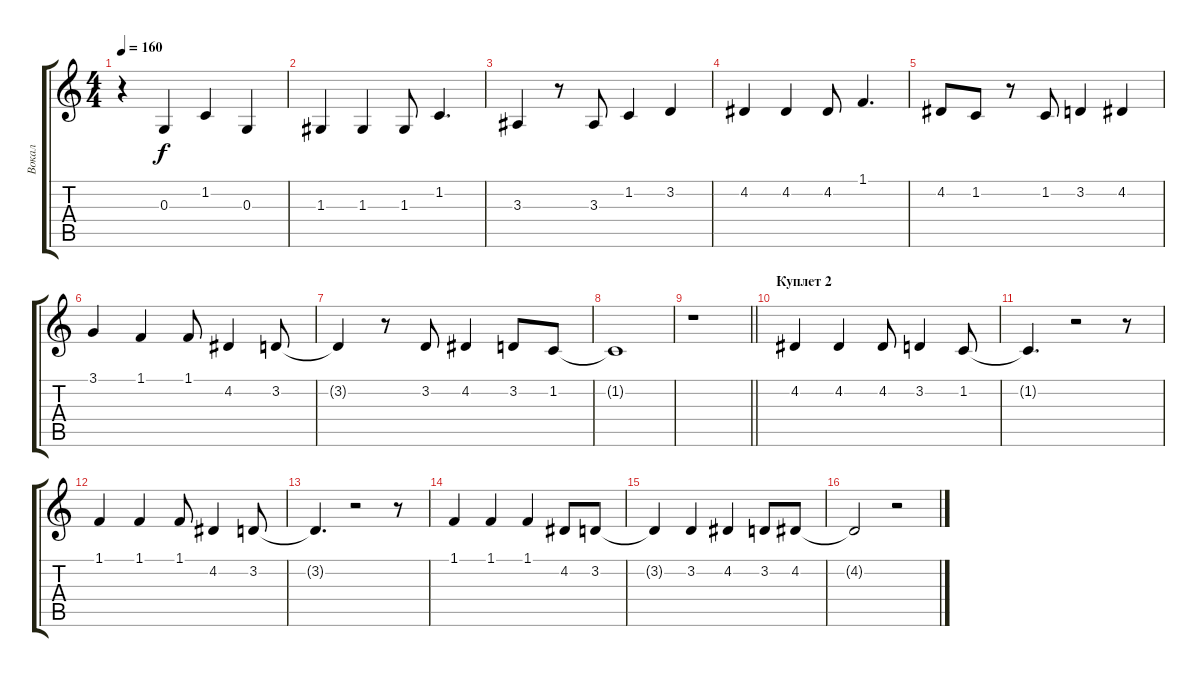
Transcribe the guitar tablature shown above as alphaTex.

\track ("Вокал" "Вокал") {instrument altosax}
\staff {score tabs}
\tuning (E4 B3 G3 D3 A2 E2) {hide}
\ts (4 4)
\tempo 160
\clef g2
\ks c
r.4{dy f} 0.3.4 1.2.4 0.3.4 |
1.3.4 1.3.4 1.3.8 1.2.4{d} |
3.3.4 r.8 3.3.8 1.2.4 3.2.4 |
4.2.4 4.2.4 4.2.8 1.1.4{d} |
4.2.8 1.2.8 r.8 1.2.8 3.2.4 4.2.4 |
3.1.4 1.1.4 1.1.8 4.2.4 3.2.8 |
3.2{t}.4 r.8 3.2.8 4.2.4 3.2.8 1.2.8 |
1.2{t}.1 |
\barLineRight lightlight
r.1 |
\section ("" "Куплет 2")
4.2.4 4.2.4 4.2.8 3.2.4 1.2.8 |
1.2{t}.4{d} r.2 r.8 |
1.1.4 1.1.4 1.1.8 4.2.4 3.2.8 |
3.2{t}.4{d} r.2 r.8 |
1.1.4 1.1.4 1.1.4 4.2.8 3.2.8 |
3.2{t}.4 3.2.4 4.2.4 3.2.8 4.2.8 |
4.2{t}.2 r.2
